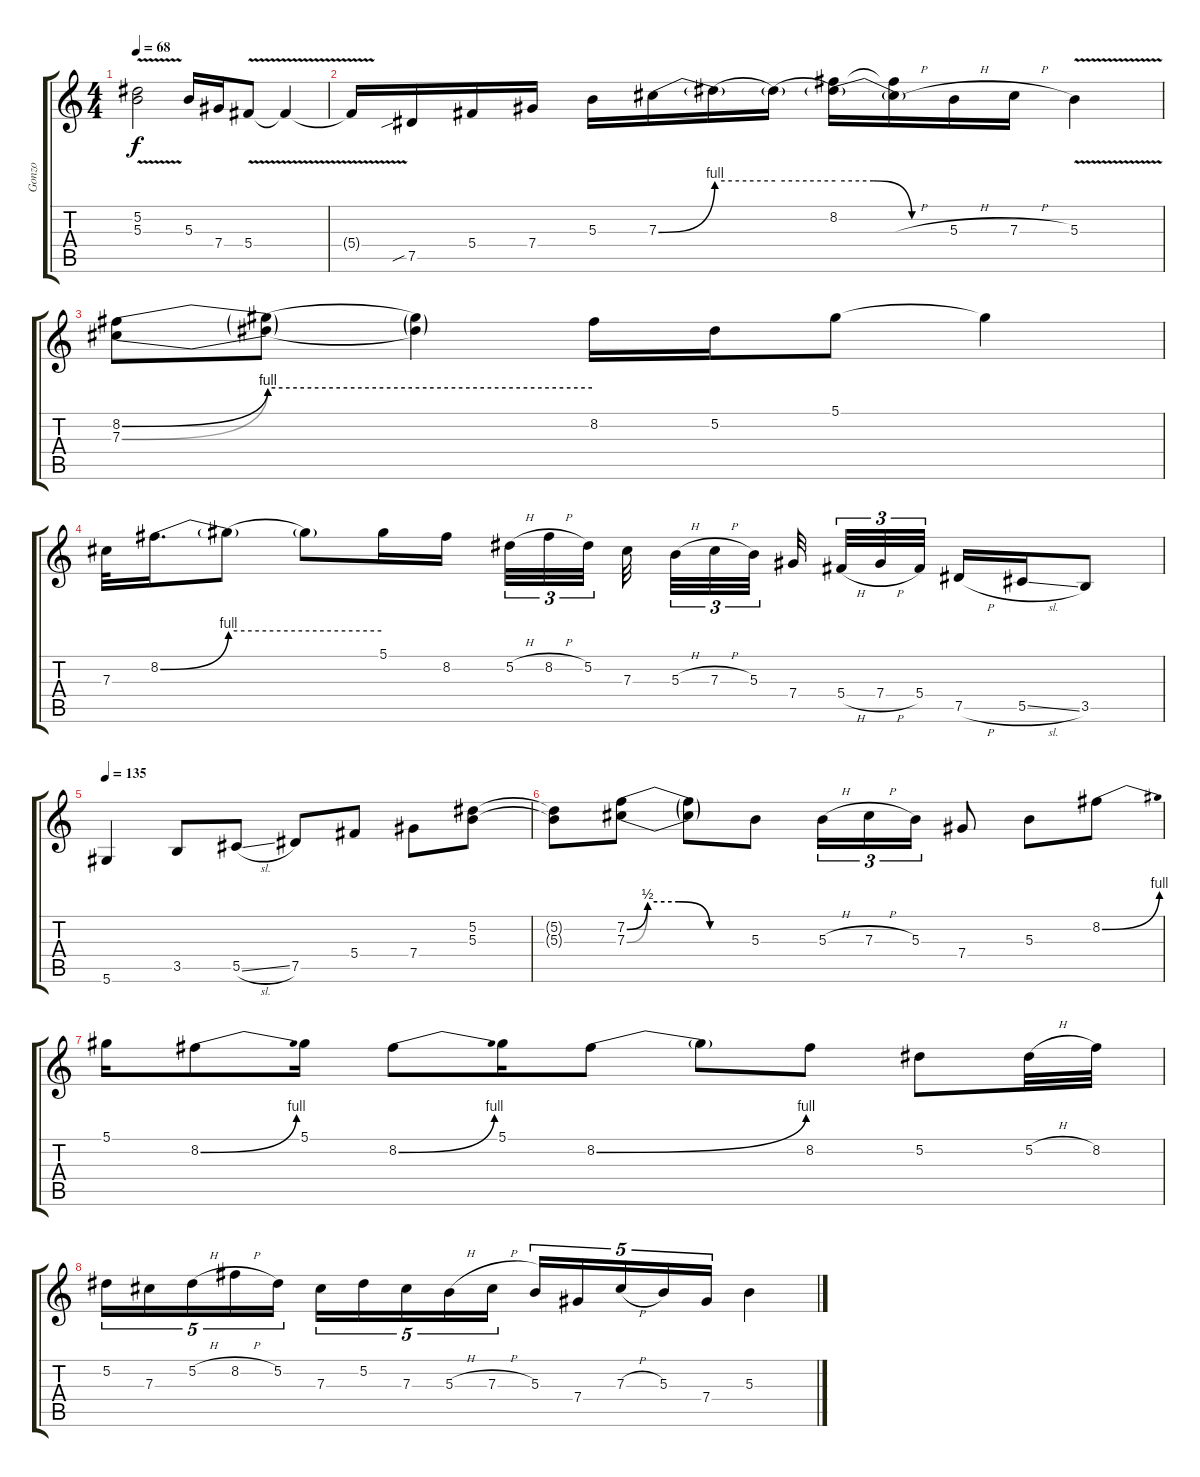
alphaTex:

\track ("Gonzo" "Gonzo") {instrument distortionguitar}
\staff {score tabs}
\tuning (Eb4 Bb3 Gb3 Db3 Ab2 Eb2) {hide}
\ts (4 4)
\tempo 68
\clef g2
\ks c
(5.2{v} 5.3{v}).2{dy f} 5.3.16 7.4.16 5.4{v}.8 5.4{v t}.4 |
5.4{t}.16 7.5{sib}.16 5.4.16 7.4.16 5.3.16 7.3{be (bend 0 0 60 4)}.16 7.3{be (hold 0 4 60 4) t}.16 7.3{be (hold 0 4 60 4) t}.16 (8.2 7.3{be (custom 0 4 20 4 40 0 60 0) t}).16 (8.2{t} 7.3{h t}).16 5.3{h}.16 7.3{h}.16 5.3{v}.4 |
(8.2{be (bend 0 0 60 4)} 7.3{be (bend 0 0 60 4)}).8 (8.2{be (hold 0 4 60 4) t} 7.3{be (hold 0 4 60 4) t}).8 (8.2{t} 7.3{t}).4 8.2.16 5.2.16 5.1.8 5.1{t}.4 |
7.3.32 8.2{be (bend 0 0 60 4)}.16{d} 8.2{be (hold 0 4 60 4) t}.8 8.2{t}.8 5.1.16 8.2.16 5.2{h}.32{tu (3 2)} 8.2{h}.32{tu (3 2)} 5.2.32{tu (3 2) beam splitsecondary} 7.3.32{beam splitsecondary} 5.3{h}.32{tu (3 2)} 7.3{h}.32{tu (3 2)} 5.3.32{tu (3 2) beam splitsecondary} 7.4.32{beam splitsecondary} 5.4{h}.32{tu (3 2)} 7.4{h}.32{tu (3 2)} 5.4.32{tu (3 2)} 7.5{h}.16 5.5{sl}.16 3.5.8 |
\tempo 135
5.6.4 3.5.8 5.5{sl}.8 7.5.8 5.4.8 7.4.8 (5.2 5.3).8 |
(5.2{t} 5.3{t}).8 (7.2{be (custom 0 0 10 2 25 2 40 0 60 0)} 7.3{be (custom 0 0 10 2 25 2 40 0 60 0)}).8 (7.2{t} 7.3{t}).8 5.3.8 5.3{h}.16{tu (3 2)} 7.3{h}.16{tu (3 2)} 5.3.16{tu (3 2)} 7.4.8 5.3.8 8.2{be (bend 0 0 60 4)}.8 |
5.1.16 8.2{be (bend 0 0 60 4)}.8 5.1.16 8.2{be (bend 0 0 60 4)}.8 5.1.16 8.2{be (bend 0 0 60 4)}.8 8.2{t}.8 8.2.8 5.2.8 5.2{h}.32 8.2.32 |
5.2.16{tu (5 4)} 7.3.16{tu (5 4)} 5.2{h}.16{tu (5 4)} 8.2{h}.16{tu (5 4)} 5.2.16{tu (5 4)} 7.3.16{tu (5 4)} 5.2.16{tu (5 4)} 7.3.16{tu (5 4)} 5.3{h}.16{tu (5 4)} 7.3{h}.16{tu (5 4)} 5.3.16{tu (5 4)} 7.4.16{tu (5 4)} 7.3{h}.16{tu (5 4)} 5.3.16{tu (5 4)} 7.4.16{tu (5 4)} 5.3.4
